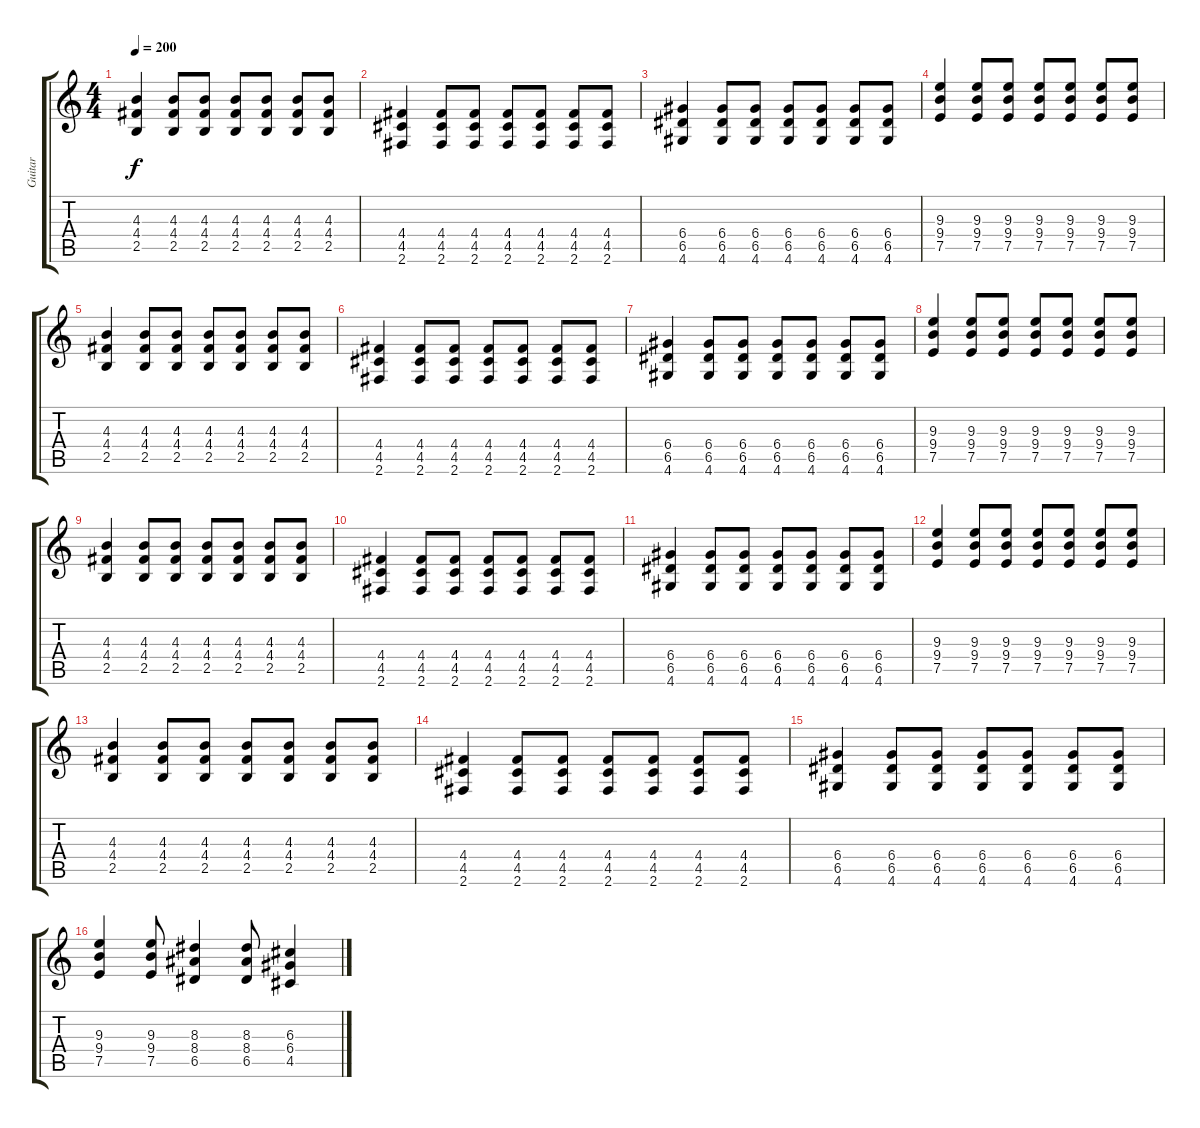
\track ("Guitar" "Guitar") {instrument distortionguitar}
\staff {score tabs}
\tuning (E4 B3 G3 D3 A2 E2) {hide}
\ts (4 4)
\tempo 200
\clef g2
\ks c
(4.3 4.4 2.5).4{dy f} (4.3 4.4 2.5).8 (4.3 4.4 2.5).8 (4.3 4.4 2.5).8 (4.3 4.4 2.5).8 (4.3 4.4 2.5).8 (4.3 4.4 2.5).8 |
(4.4 4.5 2.6).4 (4.4 4.5 2.6).8 (4.4 4.5 2.6).8 (4.4 4.5 2.6).8 (4.4 4.5 2.6).8 (4.4 4.5 2.6).8 (4.4 4.5 2.6).8 |
(6.4 6.5 4.6).4 (6.4 6.5 4.6).8 (6.4 6.5 4.6).8 (6.4 6.5 4.6).8 (6.4 6.5 4.6).8 (6.4 6.5 4.6).8 (6.4 6.5 4.6).8 |
(9.3 9.4 7.5).4 (9.3 9.4 7.5).8 (9.3 9.4 7.5).8 (9.3 9.4 7.5).8 (9.3 9.4 7.5).8 (9.3 9.4 7.5).8 (9.3 9.4 7.5).8 |
(4.3 4.4 2.5).4 (4.3 4.4 2.5).8 (4.3 4.4 2.5).8 (4.3 4.4 2.5).8 (4.3 4.4 2.5).8 (4.3 4.4 2.5).8 (4.3 4.4 2.5).8 |
(4.4 4.5 2.6).4 (4.4 4.5 2.6).8 (4.4 4.5 2.6).8 (4.4 4.5 2.6).8 (4.4 4.5 2.6).8 (4.4 4.5 2.6).8 (4.4 4.5 2.6).8 |
(6.4 6.5 4.6).4 (6.4 6.5 4.6).8 (6.4 6.5 4.6).8 (6.4 6.5 4.6).8 (6.4 6.5 4.6).8 (6.4 6.5 4.6).8 (6.4 6.5 4.6).8 |
(9.3 9.4 7.5).4 (9.3 9.4 7.5).8 (9.3 9.4 7.5).8 (9.3 9.4 7.5).8 (9.3 9.4 7.5).8 (9.3 9.4 7.5).8 (9.3 9.4 7.5).8 |
(4.3 4.4 2.5).4 (4.3 4.4 2.5).8 (4.3 4.4 2.5).8 (4.3 4.4 2.5).8 (4.3 4.4 2.5).8 (4.3 4.4 2.5).8 (4.3 4.4 2.5).8 |
(4.4 4.5 2.6).4 (4.4 4.5 2.6).8 (4.4 4.5 2.6).8 (4.4 4.5 2.6).8 (4.4 4.5 2.6).8 (4.4 4.5 2.6).8 (4.4 4.5 2.6).8 |
(6.4 6.5 4.6).4 (6.4 6.5 4.6).8 (6.4 6.5 4.6).8 (6.4 6.5 4.6).8 (6.4 6.5 4.6).8 (6.4 6.5 4.6).8 (6.4 6.5 4.6).8 |
(9.3 9.4 7.5).4 (9.3 9.4 7.5).8 (9.3 9.4 7.5).8 (9.3 9.4 7.5).8 (9.3 9.4 7.5).8 (9.3 9.4 7.5).8 (9.3 9.4 7.5).8 |
(4.3 4.4 2.5).4 (4.3 4.4 2.5).8 (4.3 4.4 2.5).8 (4.3 4.4 2.5).8 (4.3 4.4 2.5).8 (4.3 4.4 2.5).8 (4.3 4.4 2.5).8 |
(4.4 4.5 2.6).4 (4.4 4.5 2.6).8 (4.4 4.5 2.6).8 (4.4 4.5 2.6).8 (4.4 4.5 2.6).8 (4.4 4.5 2.6).8 (4.4 4.5 2.6).8 |
(6.4 6.5 4.6).4 (6.4 6.5 4.6).8 (6.4 6.5 4.6).8 (6.4 6.5 4.6).8 (6.4 6.5 4.6).8 (6.4 6.5 4.6).8 (6.4 6.5 4.6).8 |
(9.3 9.4 7.5).4 (9.3 9.4 7.5).8 (8.3 8.4 6.5).4 (8.3 8.4 6.5).8 (6.3 6.4 4.5).4
